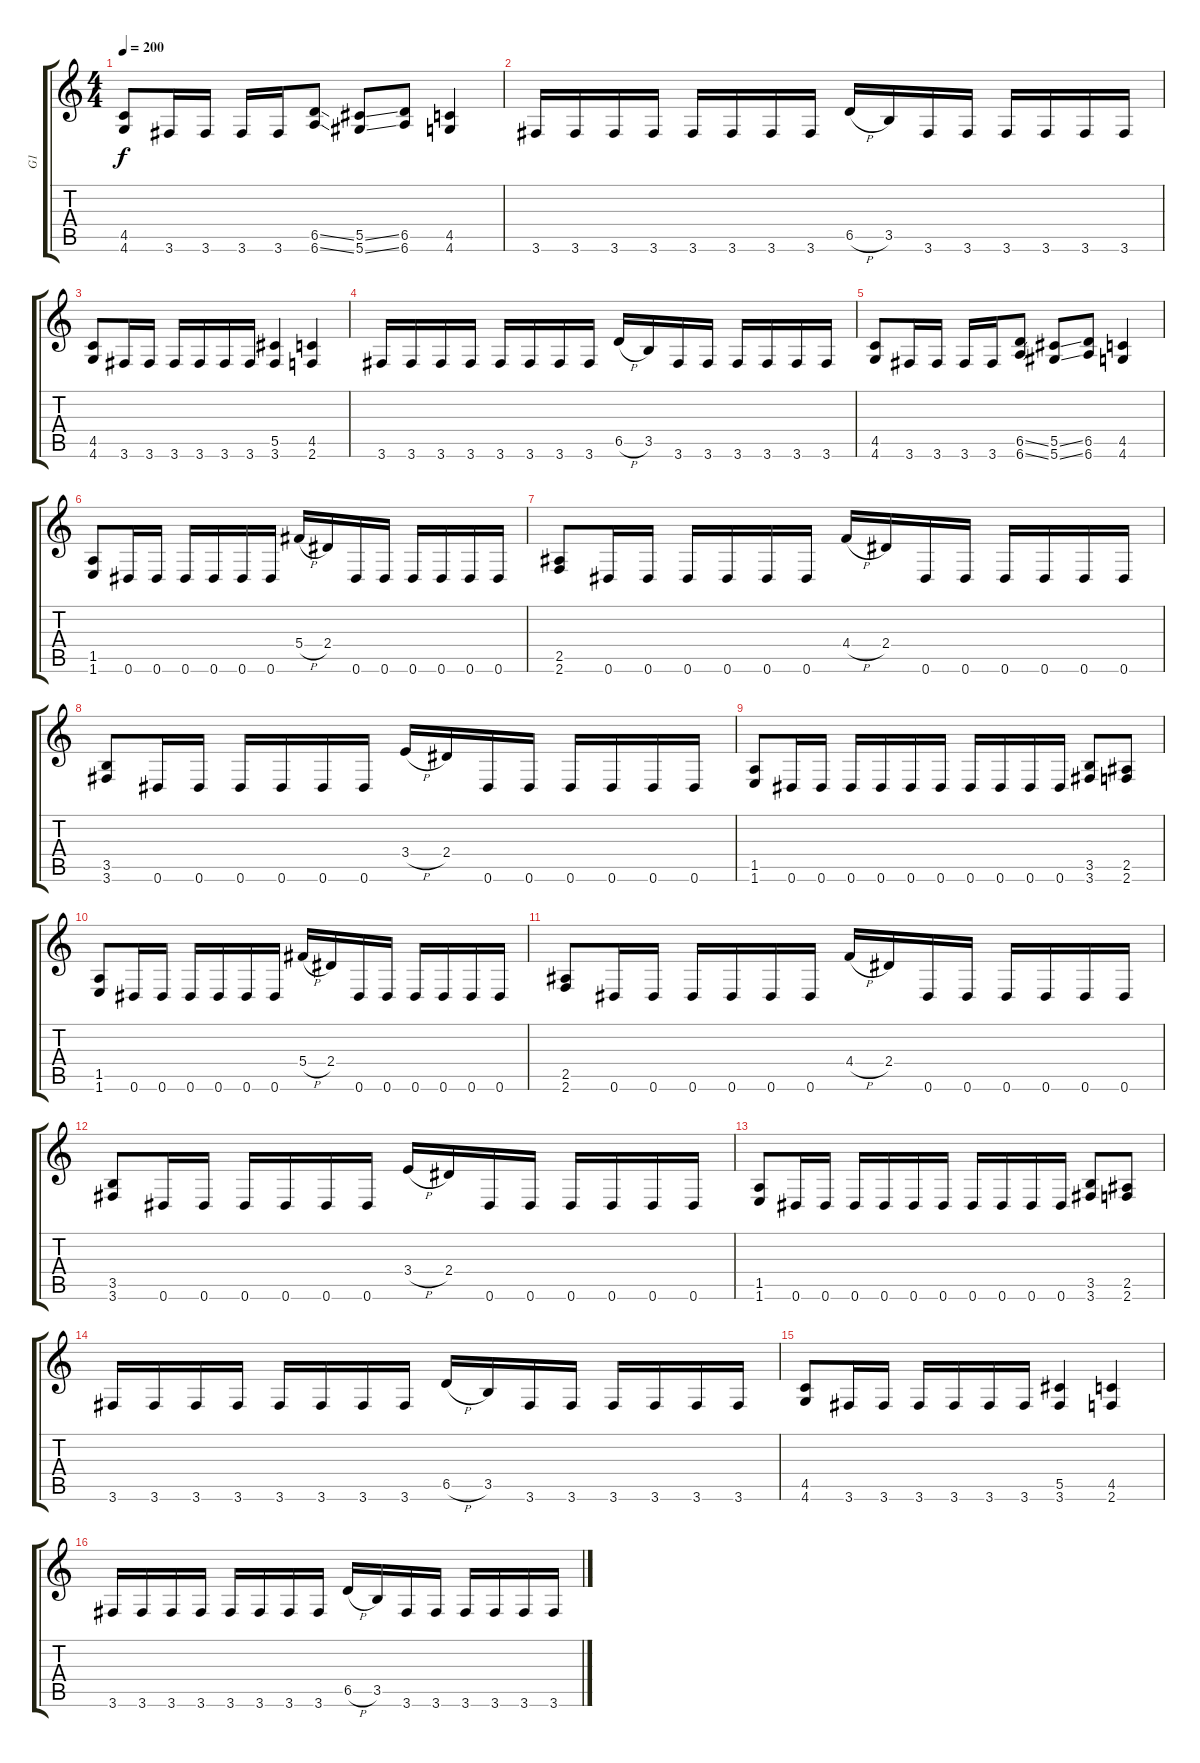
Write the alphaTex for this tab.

\track ("G1" "G1") {instrument distortionguitar}
\staff {score tabs}
\tuning (Eb4 Bb3 Gb3 Db3 Ab2 Eb2) {hide}
\ts (4 4)
\tempo 200
\clef g2
\ks c
(4.5 4.6).8{dy f} 3.6.16 3.6.16 3.6.16 3.6.16 (6.5{ss} 6.6{ss}).8 (5.5{ss} 5.6{ss}).8 (6.5 6.6).8 (4.5 4.6).4 |
3.6.16 3.6.16 3.6.16 3.6.16 3.6.16 3.6.16 3.6.16 3.6.16 6.5{h}.16 3.5.16 3.6.16 3.6.16 3.6.16 3.6.16 3.6.16 3.6.16 |
(4.5 4.6).8 3.6.16 3.6.16 3.6.16 3.6.16 3.6.16 3.6.16 (5.5 3.6).4 (4.5 2.6).4 |
3.6.16 3.6.16 3.6.16 3.6.16 3.6.16 3.6.16 3.6.16 3.6.16 6.5{h}.16 3.5.16 3.6.16 3.6.16 3.6.16 3.6.16 3.6.16 3.6.16 |
(4.5 4.6).8 3.6.16 3.6.16 3.6.16 3.6.16 (6.5{ss} 6.6{ss}).8 (5.5{ss} 5.6{ss}).8 (6.5 6.6).8 (4.5 4.6).4 |
(1.5 1.6).8 0.6.16 0.6.16 0.6.16 0.6.16 0.6.16 0.6.16 5.4{h}.16 2.4.16 0.6.16 0.6.16 0.6.16 0.6.16 0.6.16 0.6.16 |
(2.5 2.6).8 0.6.16 0.6.16 0.6.16 0.6.16 0.6.16 0.6.16 4.4{h}.16 2.4.16 0.6.16 0.6.16 0.6.16 0.6.16 0.6.16 0.6.16 |
(3.5 3.6).8 0.6.16 0.6.16 0.6.16 0.6.16 0.6.16 0.6.16 3.4{h}.16 2.4.16 0.6.16 0.6.16 0.6.16 0.6.16 0.6.16 0.6.16 |
(1.5 1.6).8 0.6.16 0.6.16 0.6.16 0.6.16 0.6.16 0.6.16 0.6.16 0.6.16 0.6.16 0.6.16 (3.5 3.6).8 (2.5 2.6).8 |
(1.5 1.6).8 0.6.16 0.6.16 0.6.16 0.6.16 0.6.16 0.6.16 5.4{h}.16 2.4.16 0.6.16 0.6.16 0.6.16 0.6.16 0.6.16 0.6.16 |
(2.5 2.6).8 0.6.16 0.6.16 0.6.16 0.6.16 0.6.16 0.6.16 4.4{h}.16 2.4.16 0.6.16 0.6.16 0.6.16 0.6.16 0.6.16 0.6.16 |
(3.5 3.6).8 0.6.16 0.6.16 0.6.16 0.6.16 0.6.16 0.6.16 3.4{h}.16 2.4.16 0.6.16 0.6.16 0.6.16 0.6.16 0.6.16 0.6.16 |
(1.5 1.6).8 0.6.16 0.6.16 0.6.16 0.6.16 0.6.16 0.6.16 0.6.16 0.6.16 0.6.16 0.6.16 (3.5 3.6).8 (2.5 2.6).8 |
3.6.16 3.6.16 3.6.16 3.6.16 3.6.16 3.6.16 3.6.16 3.6.16 6.5{h}.16 3.5.16 3.6.16 3.6.16 3.6.16 3.6.16 3.6.16 3.6.16 |
(4.5 4.6).8 3.6.16 3.6.16 3.6.16 3.6.16 3.6.16 3.6.16 (5.5 3.6).4 (4.5 2.6).4 |
3.6.16 3.6.16 3.6.16 3.6.16 3.6.16 3.6.16 3.6.16 3.6.16 6.5{h}.16 3.5.16 3.6.16 3.6.16 3.6.16 3.6.16 3.6.16 3.6.16
